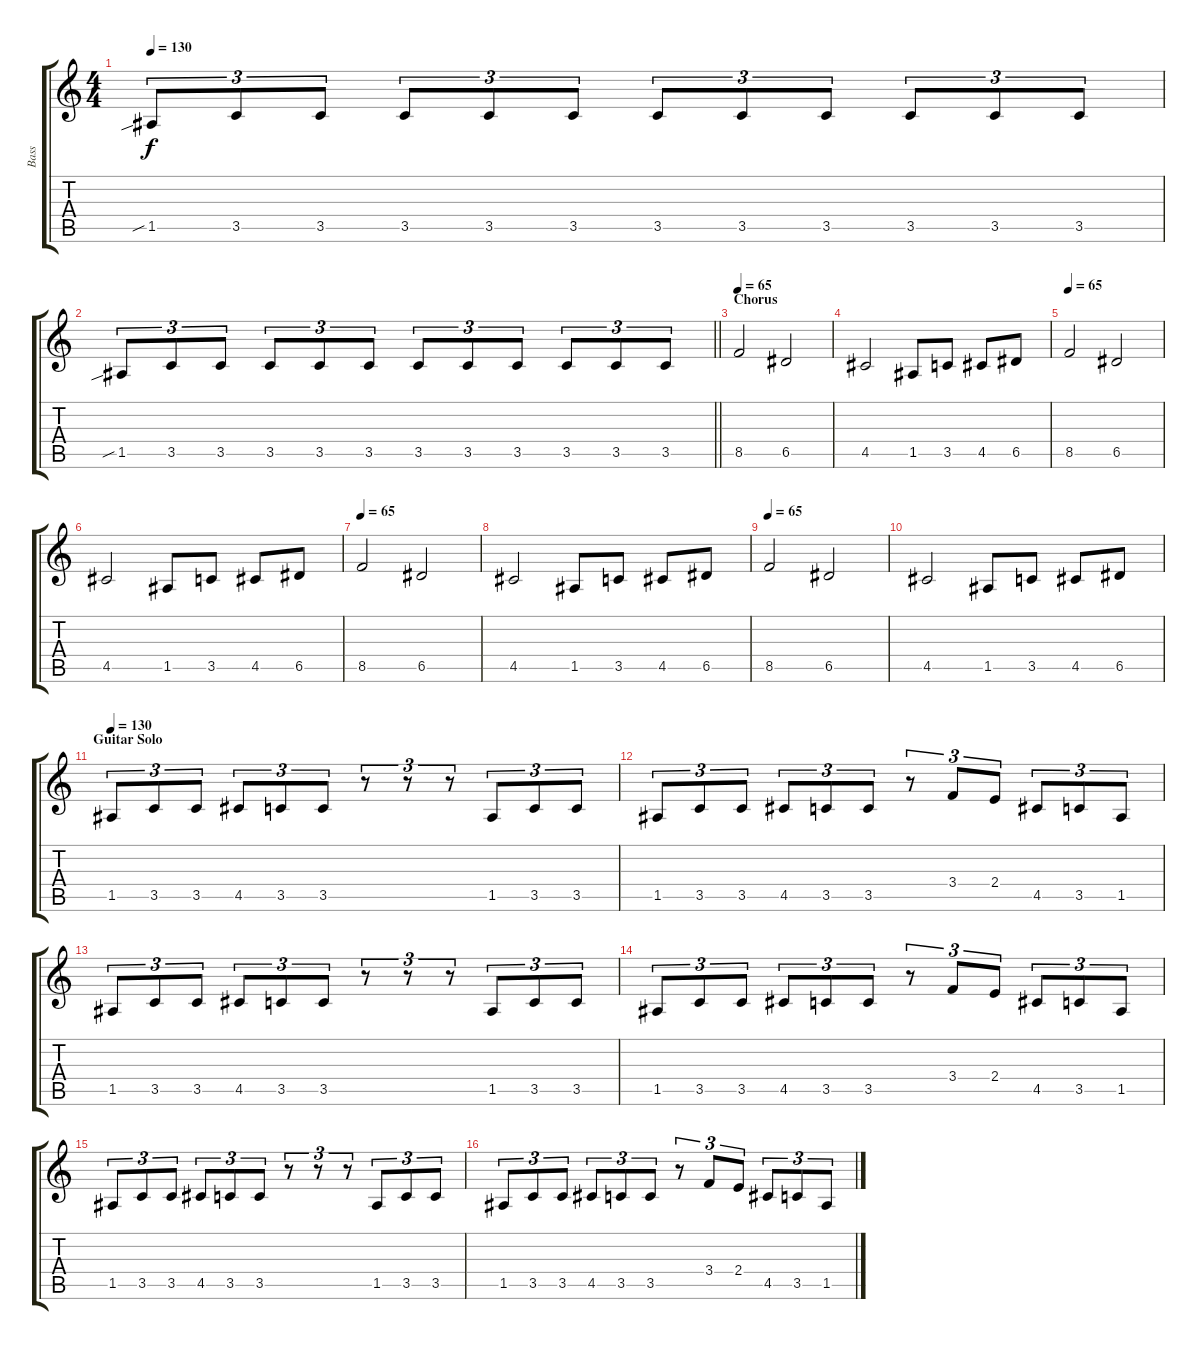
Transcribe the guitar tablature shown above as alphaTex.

\track ("Bass " "Bass ") {instrument electricbassfinger}
\staff {score tabs}
\tuning (E4 B3 G3 D3 A2 E2) {hide}
\ts (4 4)
\tempo 130
\clef g2
\ks c
1.5{sib}.8{tu (3 2) dy f} 3.5.8{tu (3 2)} 3.5.8{tu (3 2)} 3.5.8{tu (3 2)} 3.5.8{tu (3 2)} 3.5.8{tu (3 2)} 3.5.8{tu (3 2)} 3.5.8{tu (3 2)} 3.5.8{tu (3 2)} 3.5.8{tu (3 2)} 3.5.8{tu (3 2)} 3.5.8{tu (3 2)} |
\barLineRight lightlight
1.5{sib}.8{tu (3 2)} 3.5.8{tu (3 2)} 3.5.8{tu (3 2)} 3.5.8{tu (3 2)} 3.5.8{tu (3 2)} 3.5.8{tu (3 2)} 3.5.8{tu (3 2)} 3.5.8{tu (3 2)} 3.5.8{tu (3 2)} 3.5.8{tu (3 2)} 3.5.8{tu (3 2)} 3.5.8{tu (3 2)} |
\section ("" "Chorus ")
\tempo 65
8.5.2 6.5.2 |
4.5.2 1.5.8 3.5.8 4.5.8 6.5.8 |
\tempo 65
8.5.2 6.5.2 |
4.5.2 1.5.8 3.5.8 4.5.8 6.5.8 |
\tempo 65
8.5.2 6.5.2 |
4.5.2 1.5.8 3.5.8 4.5.8 6.5.8 |
\tempo 65
8.5.2 6.5.2 |
4.5.2 1.5.8 3.5.8 4.5.8 6.5.8 |
\section ("" "Guitar Solo")
\tempo 130
1.5.8{tu (3 2)} 3.5.8{tu (3 2)} 3.5.8{tu (3 2)} 4.5.8{tu (3 2)} 3.5.8{tu (3 2)} 3.5.8{tu (3 2)} r.8{tu (3 2)} r.8{tu (3 2)} r.8{tu (3 2)} 1.5.8{tu (3 2)} 3.5.8{tu (3 2)} 3.5.8{tu (3 2)} |
1.5.8{tu (3 2)} 3.5.8{tu (3 2)} 3.5.8{tu (3 2)} 4.5.8{tu (3 2)} 3.5.8{tu (3 2)} 3.5.8{tu (3 2)} r.8{tu (3 2)} 3.4.8{tu (3 2)} 2.4.8{tu (3 2)} 4.5.8{tu (3 2)} 3.5.8{tu (3 2)} 1.5.8{tu (3 2)} |
1.5.8{tu (3 2)} 3.5.8{tu (3 2)} 3.5.8{tu (3 2)} 4.5.8{tu (3 2)} 3.5.8{tu (3 2)} 3.5.8{tu (3 2)} r.8{tu (3 2)} r.8{tu (3 2)} r.8{tu (3 2)} 1.5.8{tu (3 2)} 3.5.8{tu (3 2)} 3.5.8{tu (3 2)} |
1.5.8{tu (3 2)} 3.5.8{tu (3 2)} 3.5.8{tu (3 2)} 4.5.8{tu (3 2)} 3.5.8{tu (3 2)} 3.5.8{tu (3 2)} r.8{tu (3 2)} 3.4.8{tu (3 2)} 2.4.8{tu (3 2)} 4.5.8{tu (3 2)} 3.5.8{tu (3 2)} 1.5.8{tu (3 2)} |
1.5.8{tu (3 2)} 3.5.8{tu (3 2)} 3.5.8{tu (3 2)} 4.5.8{tu (3 2)} 3.5.8{tu (3 2)} 3.5.8{tu (3 2)} r.8{tu (3 2)} r.8{tu (3 2)} r.8{tu (3 2)} 1.5.8{tu (3 2)} 3.5.8{tu (3 2)} 3.5.8{tu (3 2)} |
1.5.8{tu (3 2)} 3.5.8{tu (3 2)} 3.5.8{tu (3 2)} 4.5.8{tu (3 2)} 3.5.8{tu (3 2)} 3.5.8{tu (3 2)} r.8{tu (3 2)} 3.4.8{tu (3 2)} 2.4.8{tu (3 2)} 4.5.8{tu (3 2)} 3.5.8{tu (3 2)} 1.5.8{tu (3 2)}
